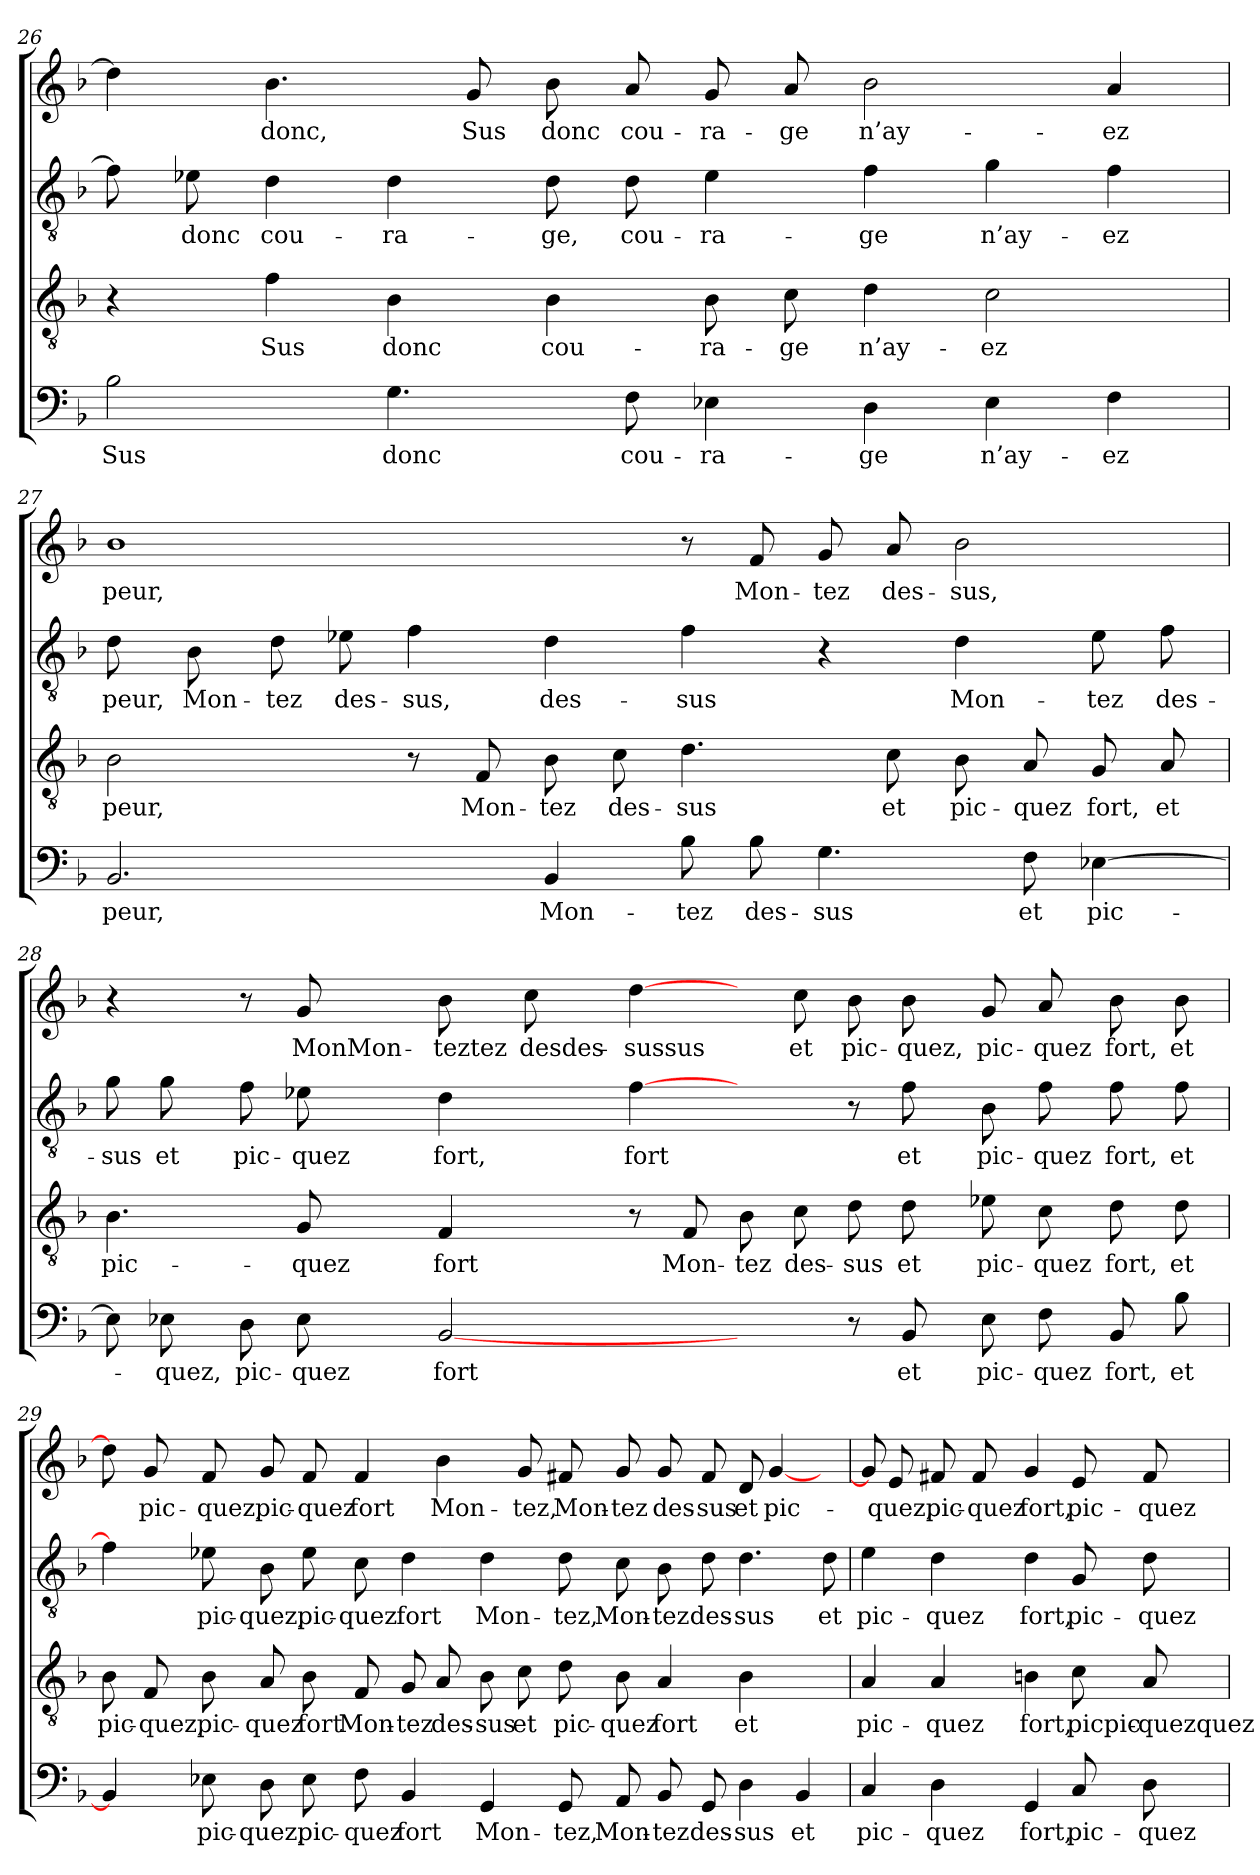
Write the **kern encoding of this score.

**kern	**text	**kern	**text	**kern	**text	**kern	**text
*part4	*part4	*part3	*part3	*part2	*part2	*part1	*part1
*staff4	*staff4	*staff3	*staff3	*staff2	*staff2	*staff1	*staff1
*clefF4	*	*clefGv2	*	*clefGv2	*	*clefG2	*
*k[b-]	*	*k[b-]	*	*k[b-]	*	*k[b-]	*
=26	=26	=26	=26	=26	=26	=26	=26
2B-	Sus	4r	.	8f]	.	4dd]	.
.	.	.	.	8e-X	donc	.	.
.	.	4f	Sus	4d	cou-	4.b-	donc,
4.G	donc	4B-	donc	4d	-ra-	.	.
.	.	.	.	.	.	8g	Sus
.	.	4B-	cou-	8d	-ge,	8b-	donc
8F	cou-	.	.	8d	cou-	8a	cou-
4E-X	-ra-	8B-	-ra-	4e-	-ra-	8g	-ra-
.	.	8c	-ge	.	.	8a	-ge
4D	-ge	4d	n’ay-	4f	-ge	2b-	n’ay-
4E-	n’ay-	2c	-ez	4g	n’ay-	.	.
4F	-ez	.	.	4f	-ez	4a	-ez
!!LO:LB:g=z
=27	=27	=27	=27	=27	=27	=27	=27
2.BB-	peur,	2B-	peur,	8d	peur,	1b-	peur,
.	.	.	.	8B-	Mon-	.	.
.	.	.	.	8d	-tez	.	.
.	.	.	.	8e-X	des-	.	.
.	.	8r	.	4f	-sus,	.	.
.	.	8F	Mon-	.	.	.	.
4BB-	Mon-	8B-	-tez	4d	des-	.	.
.	.	8c	des-	.	.	.	.
8B-	-tez	4.d	-sus	4f	-sus	8r	.
8B-	des-	.	.	.	.	8f	Mon-
4.G	-sus	.	.	4r	.	8g	-tez
.	.	8c	et	.	.	8a	des-
.	.	8B-	pic-	4d	Mon-	2b-	-sus,
8F	et	8A	-quez	.	.	.	.
[4E-X	pic-	8G	fort,	8e-	-tez	.	.
.	.	8A	et	8f	des-	.	.
=28	=28	=28	=28	=28	=28	=28	=28
8E-]	.	4.B-	pic-	8g	-sus	4r	.
8E-X	-quez,	.	.	8g	et	.	.
8D	pic-	.	.	8f	pic-	8r	.
8E-	-quez	8G	-quez	8e-X	-quez	8g	MonMon-
[2BB-	fort	4F	fort	4d	fort,	8b-	-teztez
.	.	.	.	.	.	8cc	desdes-
.	.	8r	.	[4f	fort	[4dd	-sussus
.	.	8F	Mon-	.	.	.	.
4ryy	.	8B-	-tez	4ryy	.	8ryy	.
.	.	8c	des-	.	.	8cc	et
8r	.	8d	-sus	8r	.	8b-	pic-
8BB-	et	8d	et	8f	et	8b-	-quez,
8E-	pic-	8e-X	pic-	8B-	pic-	8g	pic-
8F	-quez	8c	-quez	8f	-quez	8a	-quez
8BB-	fort,	8d	fort,	8f	fort,	8b-	fort,
8B-	et	8d	et	8f	et	8b-	et
!!LO:LB:g=z
=29	=29	=29	=29	=29	=29	=29	=29
4BB-]	.	8B-	pic-	4f]	.	8dd]	.
.	.	8F	-quez,	.	.	8g	pic-
8E-X	pic-	8B-	pic-	8e-X	pic-	8f	-quez,
8D	-quez,	8A	-quez	8B-	-quez,	8g	pic-
8E-	pic-	8B-	fort	8e-	pic-	8f	-quez
8F	-quez	8F	Mon-	8c	-quez	4f	fort
4BB-	fort	8G	-tez	4d	fort	.	.
.	.	8A	des-	.	.	4b-	Mon-
4GG	Mon-	8B-	-sus	4d	Mon-	.	.
.	.	8c	et	.	.	8g	-tez,
8GG	-tez,	8d	pic-	8d	-tez,	8f#X	Mon-
8AA	Mon-	8B-	-quez	8c	Mon-	8g	-tez
8BB-	-tez	4A	fort	8B-	-tez	8g	des-
8GG	des-	.	.	8d	des-	8f#	-sus
4D	-sus	4B-	et	4.d	-sus	8d	et
.	.	.	.	.	.	[4g	pic-
4BB-	et	4ryy	.	.	.	.	.
.	.	.	.	8d	et	8ryy	.
=30	=30	=30	=30	=30	=30	=30	=30
4C	pic-	4A	pic-	4e	pic-	8g]	.
.	.	.	.	.	.	8e	-quez,
4D	-quez	4A	-quez	4d	-quez	8f#X	pic-
.	.	.	.	.	.	8f#	-quez
4GG	fort,	4Bn	fort,	4d	fort,	4g	fort,
8C	pic-	8c	picpic-	8G	pic-	8e	pic-
8D	-quez	8A	-quezquez	8d	-quez	8f#	-quez
=	=	=	=	=	=	=	=
*-	*-	*-	*-	*-	*-	*-	*-
